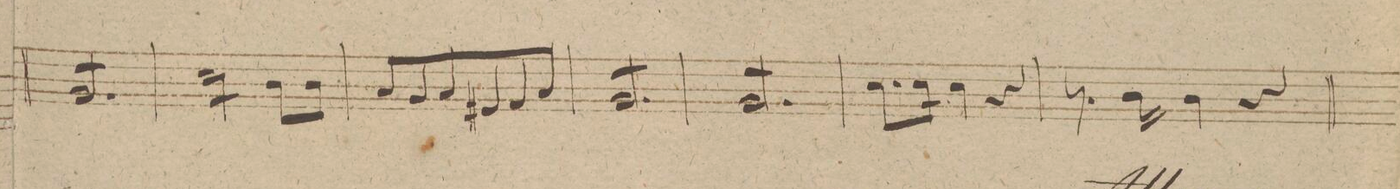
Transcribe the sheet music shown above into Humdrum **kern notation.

**kern
*I"Organo.
*clefF4
*k[f#]
*met(c|)
*M3/4
8BB/L
8BB/
8BB/
8BB/
8BB/
8BB/J
=246
8E\L
8E\
8E\
8E\J
*Xtremolo
8D\L
8D\J
=247
8C/L
8BB/
8C/
8GG#X/
8AA/
8C/J
=248
*tremolo
8BB/L
8BB/
8BB/
8BB/
8BB/
8BB/J
=249
8BB/L
8BB/
8BB/
8BB/
8BB/
8BB/J
*Xtremolo
=250
8.E\L
16E\Jk
4E\
4r
=251
8.r
16D\
4D\
4r
=252
*-
